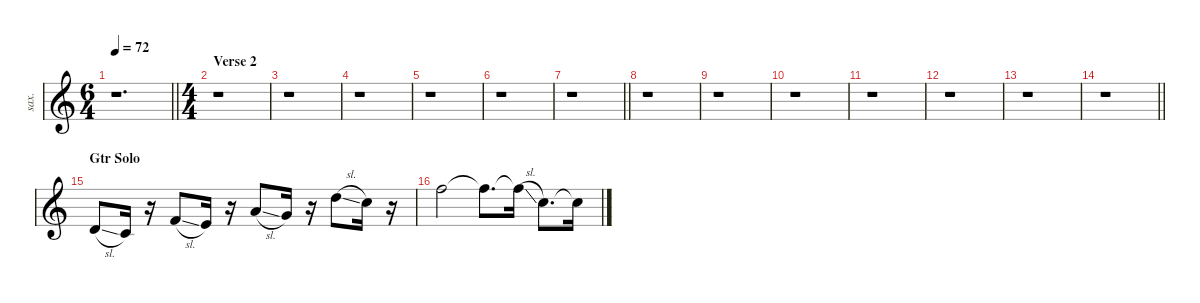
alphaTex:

\defaultSystemsLayout 4
\hideDynamics
\bracketExtendMode nobrackets
\otherSystemsTrackNameOrientation horizontal
\track ("Vox 3" "sax.") {instrument sopranosax}
\staff {score}
\tuning (E4 B3 G3 D3 A2 E2)
\displaytranspose 2
\ts (6 4)
\beaming (8 6 6)
\tempo 72
\clef g2
\barLineRight lightlight
\ks c
r.1{d dy mf beam Down} |
\ts (4 4)
\beaming (8 2 2 2 2)
\section ("" "Verse 2")
r.1{beam Down} |
r.1{beam Down} |
r.1{beam Down} |
r.1{beam Down} |
r.1{beam Down} |
\barLineRight lightlight
r.1{beam Down} |
r.1{beam Down} |
r.1{beam Down} |
r.1{beam Down} |
r.1{beam Down} |
r.1{beam Down} |
r.1{beam Down} |
\barLineRight lightlight
r.1{beam Down} |
\section ("" "Gtr Solo")
10.4{sl}.8{beam Up} 8.4.16{beam Up} r.16{beam Up} 8.3{sl}.8{beam Up} 7.3.16{beam Up} r.16{beam Up} 8.2{sl}.8{beam Up} 6.2.16{beam Up} r.16{beam Up} 8.1{sl}.8{beam Down} 6.1.16{beam Down} r.16{beam Down} |
16.2.2{beam Down} 16.2{t}.8{d beam Down} 16.2{sl t}.16{beam Down} 11.2.8{d beam Down} 11.2{sl t}.16{beam Down}
